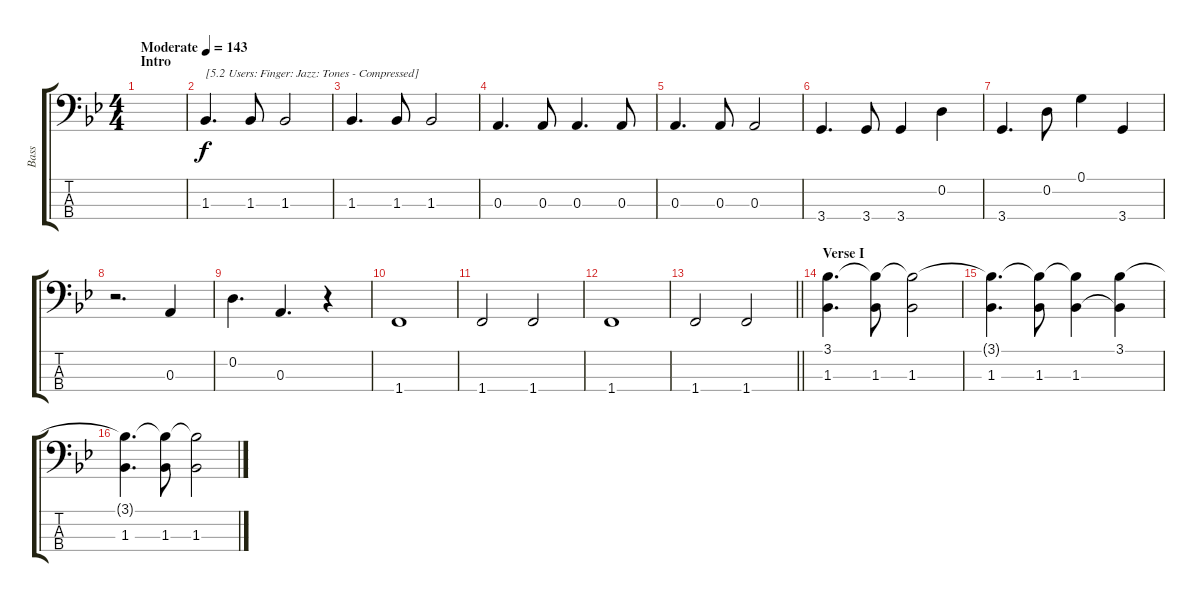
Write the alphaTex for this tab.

\track ("Bass" "Bass") {instrument electricbassfinger}
\staff {score tabs}
\tuning (G2 D2 A1 E1) {hide}
\ts (4 4)
\section ("" "Intro")
\tempo (143 "Moderate")
\clef f4
\ks bb
|
1.3.4{d txt "[5.2 Users: Finger: Jazz: Tones - Compressed]"} 1.3.8 1.3.2 |
1.3.4{d} 1.3.8 1.3.2 |
0.3.4{d} 0.3.8 0.3.4{d} 0.3.8 |
0.3.4{d} 0.3.8 0.3.2 |
3.4.4{d} 3.4.8 3.4.4 0.2.4 |
3.4.4{d} 0.2.8 0.1.4 3.4.4 |
r.2{d} 0.3.4 |
0.2.4{d} 0.3.4{d} r.4 |
1.4.1 |
1.4.2 1.4.2 |
1.4.1 |
\barLineRight lightlight
1.4.2 1.4.2 |
\section ("" "Verse I")
(3.1 1.3).4{d} (3.1{t} 1.3).8 (3.1{t} 1.3).2 |
(3.1{t} 1.3).4{d} (3.1{t} 1.3).8 (3.1{t} 1.3).4 (3.1 1.3{t}).4 |
(3.1{t} 1.3).4{d} (3.1{t} 1.3).8 (3.1{t} 1.3).2
